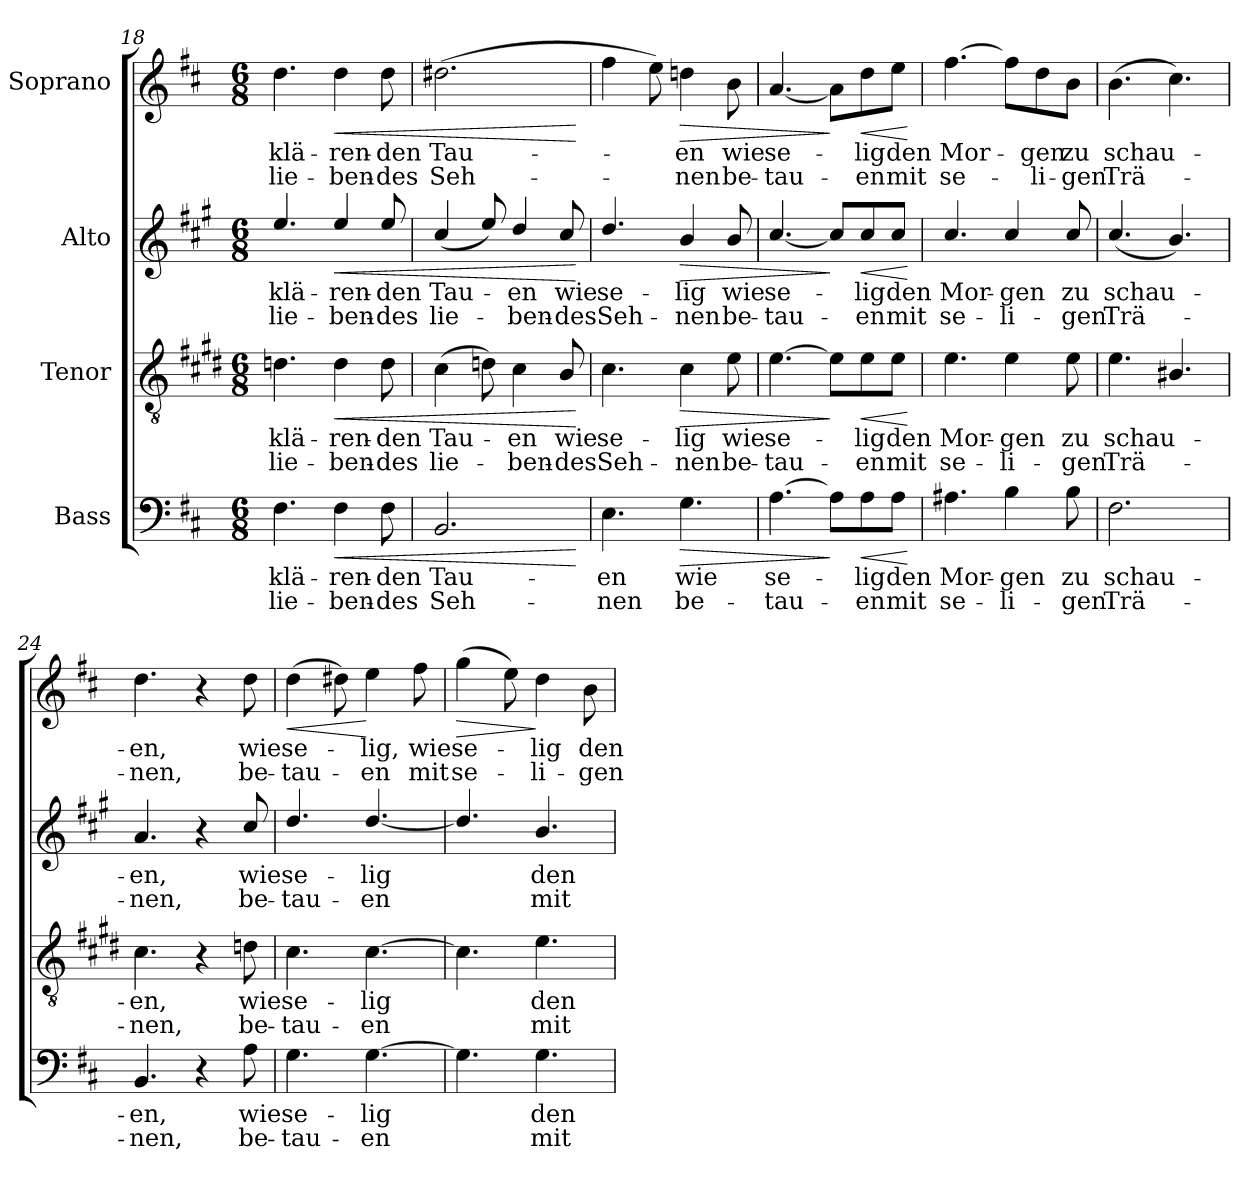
**kern	**text	**text	**dynam	**kern	**text	**text	**dynam	**kern	**text	**text	**dynam	**kern	**text	**text	**dynam
*part4	*part4	*part4	*part4	*part3	*part3	*part3	*part3	*part2	*part2	*part2	*part2	*part1	*part1	*part1	*part1
*staff4	*staff4	*staff4	*staff4	*staff3	*staff3	*staff3	*staff3	*staff2	*staff2	*staff2	*staff2	*staff1	*staff1	*staff1	*staff1
*I"Bass	*	*	*	*I"Tenor	*	*	*	*I"Alto	*	*	*	*I"Soprano	*	*	*
!!LO:LB:g=z
*clefF4	*	*	*	*clefGv2	*	*	*	*clefG2	*	*	*	*clefG2	*	*	*
*	*	*	*	*ITrd1c2	*	*	*	*ITrd4c7	*	*	*	*	*	*	*
*k[f#c#]	*	*	*	*k[f#c#]	*	*	*	*k[f#c#]	*	*	*	*k[f#c#]	*	*	*
*M6/8	*	*	*	*M6/8	*	*	*	*M6/8	*	*	*	*M6/8	*	*	*
=18	=18	=18	=18	=18	=18	=18	=18	=18	=18	=18	=18	=18	=18	=18	=18
!	!LO:LY:b	!LO:LY:b	!	!	!LO:LY:b	!LO:LY:b	!	!	!LO:LY:b	!LO:LY:b	!	!	!LO:LY:b	!LO:LY:b	!
4.F#\	-klä-	lie-	.	4.cn\	-klä-	lie-	.	4.a/	-klä-	lie-	.	4.dd\	-klä-	lie-	.
!	!LO:LY:b	!LO:LY:b	!LO:HP:b	!	!LO:LY:b	!LO:LY:b	!LO:HP:b	!	!LO:LY:b	!LO:LY:b	!LO:HP:b	!	!LO:LY:b	!LO:LY:b	!LO:HP:b
4F#\	-ren-	-ben-	<	4c\	-ren-	-ben-	<	4a/	-ren-	-ben-	<	4dd\	-ren-	-ben-	<
!	!LO:LY:b	!LO:LY:b	!	!	!LO:LY:b	!LO:LY:b	!	!	!LO:LY:b	!LO:LY:b	!	!	!LO:LY:b	!LO:LY:b	!
8F#\	-den	-des	.	8c\	-den	-des	.	8a/	-den	-des	.	8dd\	-den	-des	.
=19	=19	=19	=19	=19	=19	=19	=19	=19	=19	=19	=19	=19	=19	=19	=19
!	!LO:LY:b	!LO:LY:b	!	!	!LO:LY:b	!LO:LY:b	!	!	!LO:LY:b	!LO:LY:b	!	!	!LO:LY:b	!LO:LY:b	!
2.BB/	Tau-	Seh-	.	(4B\	Tau-	lie-	.	(4f#/	Tau-	lie-	.	(2.dd#X\	Tau-	Seh-	.
.	.	.	.	8cn\)	.	.	.	8a/)	.	.	.	.	.	.	.
!	!	!	!	!	!LO:LY:b	!LO:LY:b	!	!	!LO:LY:b	!LO:LY:b	!	!	!	!	!
.	.	.	.	4B\	-en	-ben-	.	4g/	-en	-ben-	.	.	.	.	.
!	!	!	!	!	!LO:LY:b	!LO:LY:b	!	!	!LO:LY:b	!LO:LY:b	!	!	!	!	!
.	.	.	.	8A/	wie	-des	.	8f#/	wie	-des	.	.	.	.	.
.	.	.	[	.	.	.	[	.	.	.	[	.	.	.	[
=20	=20	=20	=20	=20	=20	=20	=20	=20	=20	=20	=20	=20	=20	=20	=20
!	!LO:LY:b	!LO:LY:b	!	!	!LO:LY:b	!LO:LY:b	!	!	!LO:LY:b	!LO:LY:b	!	!	!	!	!
4.E\	en	nen	.	4.B\	se-	Seh-	.	4.g/	se-	Seh-	.	4ff#\	.	.	.
.	.	.	.	.	.	.	.	.	.	.	.	8ee\)	.	.	.
!	!LO:LY:b	!LO:LY:b	!LO:HP:b	!	!LO:LY:b	!LO:LY:b	!LO:HP:b	!	!LO:LY:b	!LO:LY:b	!LO:HP:b	!	!LO:LY:b	!LO:LY:b	!LO:HP:b
4.G\	wie	be-	>	4B\	-lig	-nen	>	4e/	-lig	-nen	>	4ddn\	-en	-nen	>
!	!	!	!	!	!LO:LY:b	!LO:LY:b	!	!	!LO:LY:b	!LO:LY:b	!	!	!LO:LY:b	!LO:LY:b	!
.	.	.	.	8d\	wie	be-	.	8e/	wie	be-	.	8b\	wie	be-	.
=21	=21	=21	=21	=21	=21	=21	=21	=21	=21	=21	=21	=21	=21	=21	=21
!	!LO:LY:b	!LO:LY:b	!	!	!LO:LY:b	!LO:LY:b	!	!	!LO:LY:b	!LO:LY:b	!	!	!LO:LY:b	!LO:LY:b	!
[4.A\	se-	-tau-	.	[4.d\	se-	-tau-	.	[4.f#/	se-	-tau-	.	[4.a/	se-	-tau-	.
8A\L]	.	.	]	8d\L]	.	.	]	8f#/L]	.	.	]	8a\L]	.	.	]
!	!LO:LY:b	!LO:LY:b	!LO:HP:b	!	!LO:LY:b	!LO:LY:b	!LO:HP:b	!	!LO:LY:b	!LO:LY:b	!LO:HP:b	!	!LO:LY:b	!LO:LY:b	!LO:HP:b
8A\	-lig	-en	<	8d\	-lig	-en	<	8f#/	-lig	-en	<	8dd\	-lig	-en	<
!	!LO:LY:b	!LO:LY:b	!	!	!LO:LY:b	!LO:LY:b	!	!	!LO:LY:b	!LO:LY:b	!	!	!LO:LY:b	!LO:LY:b	!
8A\J	den	mit	.	8d\J	den	mit	.	8f#/J	den	mit	.	8ee\J	den	mit	.
.	.	.	[	.	.	.	[	.	.	.	[	.	.	.	[
!!LO:PB:g=z
=22	=22	=22	=22	=22	=22	=22	=22	=22	=22	=22	=22	=22	=22	=22	=22
!	!LO:LY:b	!LO:LY:b	!	!	!LO:LY:b	!LO:LY:b	!	!	!LO:LY:b	!LO:LY:b	!	!	!LO:LY:b	!LO:LY:b	!
4.A#X\	Mor-	se-	.	4.d\	Mor-	se-	.	4.f#/	Mor-	se-	.	[4.ff#\	Mor-	se-	.
!	!LO:LY:b	!LO:LY:b	!	!	!LO:LY:b	!LO:LY:b	!	!	!LO:LY:b	!LO:LY:b	!	!	!	!	!
4B\	-gen	-li-	.	4d\	-gen	-li-	.	4f#/	-gen	-li-	.	8ff#\L]	.	.	.
!	!	!	!	!	!	!	!	!	!	!	!	!	!LO:LY:b	!LO:LY:b	!
.	.	.	.	.	.	.	.	.	.	.	.	8dd\	-gen	-li-	.
!	!LO:LY:b	!LO:LY:b	!	!	!LO:LY:b	!LO:LY:b	!	!	!LO:LY:b	!LO:LY:b	!	!	!LO:LY:b	!LO:LY:b	!
8B\	zu	-gen	.	8d\	zu	-gen	.	8f#/	zu	-gen	.	8b\J	zu	-gen	.
=23	=23	=23	=23	=23	=23	=23	=23	=23	=23	=23	=23	=23	=23	=23	=23
!	!LO:LY:b	!LO:LY:b	!	!	!LO:LY:b	!LO:LY:b	!	!	!LO:LY:b	!LO:LY:b	!	!	!LO:LY:b	!LO:LY:b	!
2.F#\	schau-	Trä-	.	4.d\	schau-	Trä-	.	(4.f#/	schau-	Trä-	.	(4.b\	schau-	Trä-	.
.	.	.	.	4.A#X/	.	.	.	4.e/)	.	.	.	4.cc#\)	.	.	.
=24	=24	=24	=24	=24	=24	=24	=24	=24	=24	=24	=24	=24	=24	=24	=24
!	!LO:LY:b	!LO:LY:b	!	!	!LO:LY:b	!LO:LY:b	!	!	!LO:LY:b	!LO:LY:b	!	!	!LO:LY:b	!LO:LY:b	!
4.BB/	-en,	-nen,	.	4.B\	-en,	-nen,	.	4.d/	-en,	-nen,	.	4.dd\	-en,	-nen,	.
4r	.	.	.	4r	.	.	.	4r	.	.	.	4r	.	.	.
!	!LO:LY:b	!LO:LY:b	!	!	!LO:LY:b	!LO:LY:b	!	!	!LO:LY:b	!LO:LY:b	!	!	!LO:LY:b	!LO:LY:b	!
8A\	wie	be-	.	8cn\	wie	be-	.	8f#/	wie	be-	.	8dd\	wie	be-	.
=25	=25	=25	=25	=25	=25	=25	=25	=25	=25	=25	=25	=25	=25	=25	=25
!	!LO:LY:b	!LO:LY:b	!	!	!LO:LY:b	!LO:LY:b	!	!	!LO:LY:b	!LO:LY:b	!	!	!LO:LY:b	!LO:LY:b	!LO:HP:b
4.G\	se-	-tau-	.	4.B\	se-	-tau-	.	4.g/	se-	-tau-	.	(4dd\	se-	-tau-	<
.	.	.	.	.	.	.	.	.	.	.	.	8dd#X\)	.	.	.
!	!LO:LY:b	!LO:LY:b	!	!	!LO:LY:b	!LO:LY:b	!	!	!LO:LY:b	!LO:LY:b	!	!	!LO:LY:b	!LO:LY:b	!
[4.G\	-lig	-en	.	[4.B\	-lig	-en	.	[4.g/	-lig	-en	.	4ee\	-lig,	-en	[
!	!	!	!	!	!	!	!	!	!	!	!	!	!LO:LY:b	!LO:LY:b	!
.	.	.	.	.	.	.	.	.	.	.	.	8ff#\	wie	mit	.
=26	=26	=26	=26	=26	=26	=26	=26	=26	=26	=26	=26	=26	=26	=26	=26
!	!	!	!	!	!	!	!	!	!	!	!	!	!LO:LY:b	!LO:LY:b	!LO:HP:b
4.G\]	.	.	.	4.B\]	.	.	.	4.g/]	.	.	.	(4gg\	se-	se-	>
.	.	.	.	.	.	.	.	.	.	.	.	8ee\)	.	.	.
!	!LO:LY:b	!LO:LY:b	!	!	!LO:LY:b	!LO:LY:b	!	!	!LO:LY:b	!LO:LY:b	!	!	!LO:LY:b	!LO:LY:b	!
4.G\	den	mit	.	4.d\	den	mit	.	4.e/	den	mit	.	4dd\	-lig	-li-	]
!	!	!	!	!	!	!	!	!	!	!	!	!	!LO:LY:b	!LO:LY:b	!
.	.	.	.	.	.	.	.	.	.	.	.	8b\	den	-gen	.
=	=	=	=	=	=	=	=	=	=	=	=	=	=	=	=
*-	*-	*-	*-	*-	*-	*-	*-	*-	*-	*-	*-	*-	*-	*-	*-
